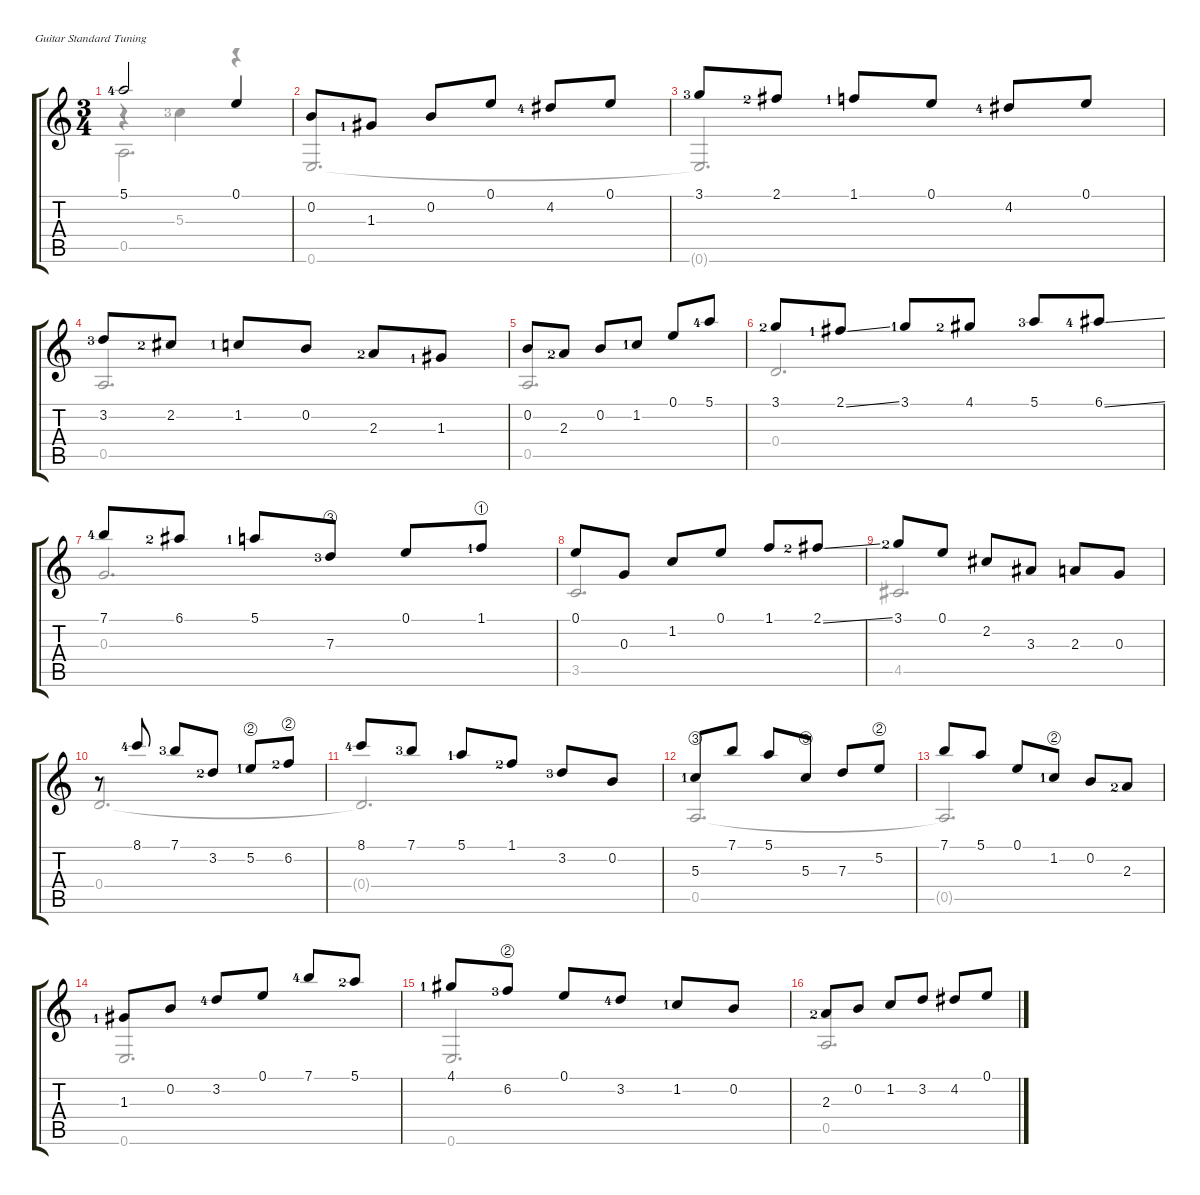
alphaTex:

\defaultSystemsLayout 4
\hideDynamics
\singleTrackTrackNamePolicy hidden
\multiTrackTrackNamePolicy hidden
\firstSystemTrackNameMode fullname
\firstSystemTrackNameOrientation horizontal
\otherSystemsTrackNameOrientation horizontal
\track ("Nylon Guitar" "Nylon Guit") {instrument acousticguitarnylon}
\staff {score tabs}
\tuning (E4 B3 G3 D3 A2 E2)
\voice
\ts (3 4)
\tempo (180 hide)
\clef g2
\ks aminor
5.1{lf 5}.2{dy mf} 0.1.4 |
0.2.8 1.3{lf 2}.8 0.2.8 0.1.8 4.2{lf 5}.8 0.1.8 |
3.1{lf 4}.8 2.1{lf 3}.8 1.1{lf 2}.8 0.1.8 4.2{lf 5}.8 0.1.8 |
3.2{lf 4}.8 2.2{lf 3}.8 1.2{lf 2}.8 0.2.8 2.3{lf 3}.8 1.3{lf 2}.8 |
0.2.8 2.3{lf 3}.8 0.2.8 1.2{lf 2}.8 0.1.8 5.1{lf 5}.8 |
3.1{lf 3}.8 2.1{ss lf 2}.8 3.1{lf 2}.8 4.1{lf 3}.8 5.1{lf 4}.8 6.1{ss lf 5}.8 |
7.1{lf 5}.8 6.1{lf 3}.8 5.1{lf 2}.8 7.3{string lf 4}.8 0.1.8 1.1{string lf 2}.8 |
0.1.8 0.3.8 1.2.8 0.1.8 1.1.8 2.1{ss lf 3}.8 |
3.1{lf 3}.8 0.1.8 2.2.8 3.3.8 2.3.8 0.3.8 |
r.8 8.1{lf 5}.8 7.1{lf 4}.8 3.2{lf 3}.8 5.2{string lf 2}.8 6.2{string lf 3}.8 |
8.1{lf 5}.8 7.1{lf 4}.8 5.1{lf 2}.8 1.1{lf 3}.8 3.2{lf 4}.8 0.2.8 |
5.3{string lf 2}.8 7.1.8 5.1.8 5.3{string}.8 7.3.8 5.2{string}.8 |
7.1.8 5.1.8 0.1.8 1.2{string lf 2}.8 0.2.8 2.3{lf 3}.8 |
1.3{lf 2}.8 0.2.8 3.2{lf 5}.8 0.1.8 7.1{lf 5}.8 5.1{lf 3}.8 |
4.1{lf 2}.8 6.2{string lf 4}.8 0.1.8 3.2{lf 5}.8 1.2{lf 2}.8 0.2.8 |
2.3{lf 3}.8 0.2.8 1.2.8 3.2.8 4.2.8 0.1.8
\voice
\clef g2
\ottava regular
\simile none
\ks aminor
r.4{dy mf} 5.3{lf 4}.4 r.4 |
|
|
|
|
|
|
|
|
|
|
|
|
|
|
\voice
\clef g2
\ottava regular
\simile none
\ks aminor
0.5.2{d dy mf} |
0.6.2{d beam invert} |
0.6{t}.2{d beam invert} |
0.5.2{d beam invert} |
0.5.2{d beam invert} |
0.4.2{d beam invert} |
0.3.2{d beam invert} |
3.5.2{d beam invert} |
4.5.2{d beam invert} |
0.4.2{d beam invert} |
0.4{t}.2{d beam invert} |
0.5.2{d beam invert} |
0.5{t}.2{d beam invert} |
0.6.2{d beam invert} |
0.6.2{d beam invert} |
0.5.2{d beam invert}
